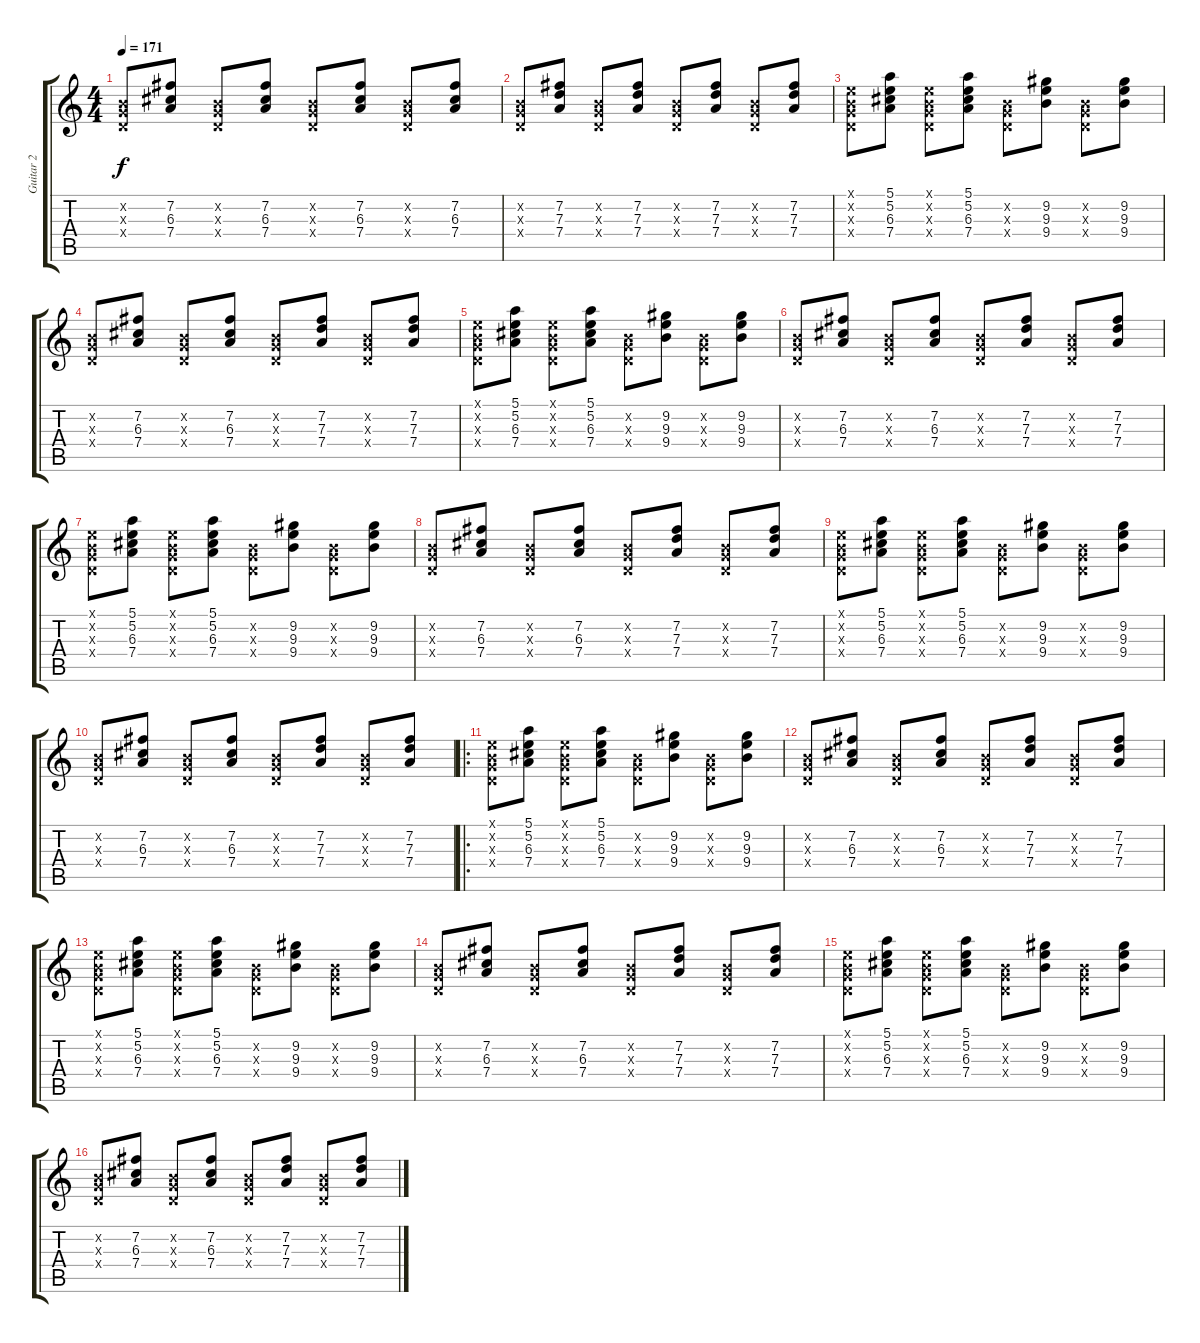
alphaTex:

\track ("Guitar 2" "Guitar 2") {instrument electricguitarclean}
\staff {score tabs}
\tuning (E4 B3 G3 D3 A2 E2) {hide}
\ts (4 4)
\tempo 171
\clef g2
\ks c
(0.2{x} 0.3{x} 0.4{x}).8{dy f} (7.2 6.3 7.4).8 (0.2{x} 0.3{x} 0.4{x}).8 (7.2 6.3 7.4).8 (0.2{x} 0.3{x} 0.4{x}).8 (7.2 6.3 7.4).8 (0.2{x} 0.3{x} 0.4{x}).8 (7.2 6.3 7.4).8 |
(0.2{x} 0.3{x} 0.4{x}).8 (7.2 7.3 7.4).8 (0.2{x} 0.3{x} 0.4{x}).8 (7.2 7.3 7.4).8 (0.2{x} 0.3{x} 0.4{x}).8 (7.2 7.3 7.4).8 (0.2{x} 0.3{x} 0.4{x}).8 (7.2 7.3 7.4).8 |
(0.1{x} 0.2{x} 0.3{x} 0.4{x}).8 (5.1 5.2 6.3 7.4).8 (0.1{x} 0.2{x} 0.3{x} 0.4{x}).8 (5.1 5.2 6.3 7.4).8 (0.2{x} 0.3{x} 0.4{x}).8 (9.2 9.3 9.4).8 (0.2{x} 0.3{x} 0.4{x}).8 (9.2 9.3 9.4).8 |
(0.2{x} 0.3{x} 0.4{x}).8 (7.2 6.3 7.4).8 (0.2{x} 0.3{x} 0.4{x}).8 (7.2 6.3 7.4).8 (0.2{x} 0.3{x} 0.4{x}).8 (7.2 7.3 7.4).8 (0.2{x} 0.3{x} 0.4{x}).8 (7.2 7.3 7.4).8 |
(0.1{x} 0.2{x} 0.3{x} 0.4{x}).8 (5.1 5.2 6.3 7.4).8 (0.1{x} 0.2{x} 0.3{x} 0.4{x}).8 (5.1 5.2 6.3 7.4).8 (0.2{x} 0.3{x} 0.4{x}).8 (9.2 9.3 9.4).8 (0.2{x} 0.3{x} 0.4{x}).8 (9.2 9.3 9.4).8 |
(0.2{x} 0.3{x} 0.4{x}).8 (7.2 6.3 7.4).8 (0.2{x} 0.3{x} 0.4{x}).8 (7.2 6.3 7.4).8 (0.2{x} 0.3{x} 0.4{x}).8 (7.2 7.3 7.4).8 (0.2{x} 0.3{x} 0.4{x}).8 (7.2 7.3 7.4).8 |
(0.1{x} 0.2{x} 0.3{x} 0.4{x}).8 (5.1 5.2 6.3 7.4).8 (0.1{x} 0.2{x} 0.3{x} 0.4{x}).8 (5.1 5.2 6.3 7.4).8 (0.2{x} 0.3{x} 0.4{x}).8 (9.2 9.3 9.4).8 (0.2{x} 0.3{x} 0.4{x}).8 (9.2 9.3 9.4).8 |
(0.2{x} 0.3{x} 0.4{x}).8 (7.2 6.3 7.4).8 (0.2{x} 0.3{x} 0.4{x}).8 (7.2 6.3 7.4).8 (0.2{x} 0.3{x} 0.4{x}).8 (7.2 7.3 7.4).8 (0.2{x} 0.3{x} 0.4{x}).8 (7.2 7.3 7.4).8 |
(0.1{x} 0.2{x} 0.3{x} 0.4{x}).8 (5.1 5.2 6.3 7.4).8 (0.1{x} 0.2{x} 0.3{x} 0.4{x}).8 (5.1 5.2 6.3 7.4).8 (0.2{x} 0.3{x} 0.4{x}).8 (9.2 9.3 9.4).8 (0.2{x} 0.3{x} 0.4{x}).8 (9.2 9.3 9.4).8 |
(0.2{x} 0.3{x} 0.4{x}).8 (7.2 6.3 7.4).8 (0.2{x} 0.3{x} 0.4{x}).8 (7.2 6.3 7.4).8 (0.2{x} 0.3{x} 0.4{x}).8 (7.2 7.3 7.4).8 (0.2{x} 0.3{x} 0.4{x}).8 (7.2 7.3 7.4).8 |
\ro
(0.1{x} 0.2{x} 0.3{x} 0.4{x}).8 (5.1 5.2 6.3 7.4).8 (0.1{x} 0.2{x} 0.3{x} 0.4{x}).8 (5.1 5.2 6.3 7.4).8 (0.2{x} 0.3{x} 0.4{x}).8 (9.2 9.3 9.4).8 (0.2{x} 0.3{x} 0.4{x}).8 (9.2 9.3 9.4).8 |
(0.2{x} 0.3{x} 0.4{x}).8 (7.2 6.3 7.4).8 (0.2{x} 0.3{x} 0.4{x}).8 (7.2 6.3 7.4).8 (0.2{x} 0.3{x} 0.4{x}).8 (7.2 7.3 7.4).8 (0.2{x} 0.3{x} 0.4{x}).8 (7.2 7.3 7.4).8 |
(0.1{x} 0.2{x} 0.3{x} 0.4{x}).8 (5.1 5.2 6.3 7.4).8 (0.1{x} 0.2{x} 0.3{x} 0.4{x}).8 (5.1 5.2 6.3 7.4).8 (0.2{x} 0.3{x} 0.4{x}).8 (9.2 9.3 9.4).8 (0.2{x} 0.3{x} 0.4{x}).8 (9.2 9.3 9.4).8 |
(0.2{x} 0.3{x} 0.4{x}).8 (7.2 6.3 7.4).8 (0.2{x} 0.3{x} 0.4{x}).8 (7.2 6.3 7.4).8 (0.2{x} 0.3{x} 0.4{x}).8 (7.2 7.3 7.4).8 (0.2{x} 0.3{x} 0.4{x}).8 (7.2 7.3 7.4).8 |
(0.1{x} 0.2{x} 0.3{x} 0.4{x}).8 (5.1 5.2 6.3 7.4).8 (0.1{x} 0.2{x} 0.3{x} 0.4{x}).8 (5.1 5.2 6.3 7.4).8 (0.2{x} 0.3{x} 0.4{x}).8 (9.2 9.3 9.4).8 (0.2{x} 0.3{x} 0.4{x}).8 (9.2 9.3 9.4).8 |
(0.2{x} 0.3{x} 0.4{x}).8 (7.2 6.3 7.4).8 (0.2{x} 0.3{x} 0.4{x}).8 (7.2 6.3 7.4).8 (0.2{x} 0.3{x} 0.4{x}).8 (7.2 7.3 7.4).8 (0.2{x} 0.3{x} 0.4{x}).8 (7.2 7.3 7.4).8
